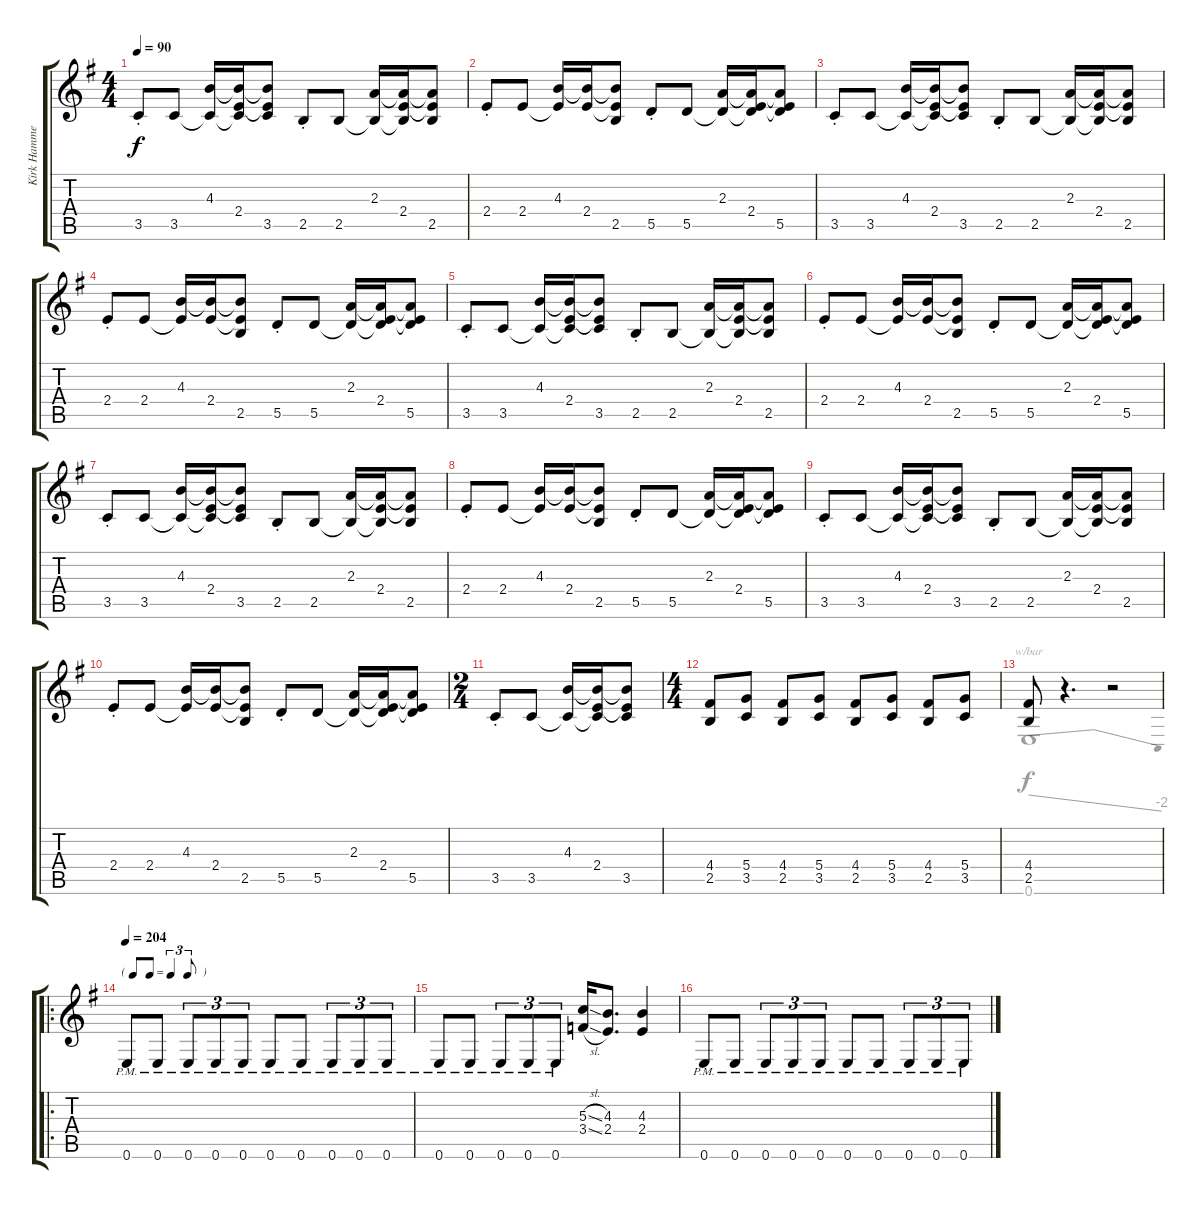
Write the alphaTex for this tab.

\track ("Kirk Hammett" "Kirk Hamme") {instrument distortionguitar}
\staff {score tabs}
\tuning (E4 B3 G3 D3 A2 E2) {hide}
\voice
\ts (4 4)
\tempo 90
\clef g2
\ks eminor
3.5{st}.8{dy f} 3.5.8 (4.3 3.5{t}).16 (4.3{t} 2.4 3.5{t}).16 (4.3{t} 2.4{t} 3.5).8 2.5{st}.8 2.5.8 (2.3 2.5{t}).16 (2.3{t} 2.4 2.5{t}).16 (2.3{t} 2.4{t} 2.5).8 |
2.4{st}.8 2.4.8 (4.3 2.4{t}).16 (4.3{t} 2.4).16 (4.3{t} 2.4{t} 2.5).8 5.5{st}.8 5.5.8 (2.3 5.5{t}).16 (2.3{t} 2.4 5.5{t}).16 (2.3{t} 2.4{t} 5.5).8 |
3.5{st}.8 3.5.8 (4.3 3.5{t}).16 (4.3{t} 2.4 3.5{t}).16 (4.3{t} 2.4{t} 3.5).8 2.5{st}.8 2.5.8 (2.3 2.5{t}).16 (2.3{t} 2.4 2.5{t}).16 (2.3{t} 2.4{t} 2.5).8 |
2.4{st}.8 2.4.8 (4.3 2.4{t}).16 (4.3{t} 2.4).16 (4.3{t} 2.4{t} 2.5).8 5.5{st}.8 5.5.8 (2.3 5.5{t}).16 (2.3{t} 2.4 5.5{t}).16 (2.3{t} 2.4{t} 5.5).8 |
3.5{st}.8 3.5.8 (4.3 3.5{t}).16 (4.3{t} 2.4 3.5{t}).16 (4.3{t} 2.4{t} 3.5).8 2.5{st}.8 2.5.8 (2.3 2.5{t}).16 (2.3{t} 2.4 2.5{t}).16 (2.3{t} 2.4{t} 2.5).8 |
2.4{st}.8 2.4.8 (4.3 2.4{t}).16 (4.3{t} 2.4).16 (4.3{t} 2.4{t} 2.5).8 5.5{st}.8 5.5.8 (2.3 5.5{t}).16 (2.3{t} 2.4 5.5{t}).16 (2.3{t} 2.4{t} 5.5).8 |
3.5{st}.8 3.5.8 (4.3 3.5{t}).16 (4.3{t} 2.4 3.5{t}).16 (4.3{t} 2.4{t} 3.5).8 2.5{st}.8 2.5.8 (2.3 2.5{t}).16 (2.3{t} 2.4 2.5{t}).16 (2.3{t} 2.4{t} 2.5).8 |
2.4{st}.8 2.4.8 (4.3 2.4{t}).16 (4.3{t} 2.4).16 (4.3{t} 2.4{t} 2.5).8 5.5{st}.8 5.5.8 (2.3 5.5{t}).16 (2.3{t} 2.4 5.5{t}).16 (2.3{t} 2.4{t} 5.5).8 |
3.5{st}.8 3.5.8 (4.3 3.5{t}).16 (4.3{t} 2.4 3.5{t}).16 (4.3{t} 2.4{t} 3.5).8 2.5{st}.8 2.5.8 (2.3 2.5{t}).16 (2.3{t} 2.4 2.5{t}).16 (2.3{t} 2.4{t} 2.5).8 |
2.4{st}.8 2.4.8 (4.3 2.4{t}).16 (4.3{t} 2.4).16 (4.3{t} 2.4{t} 2.5).8 5.5{st}.8 5.5.8 (2.3 5.5{t}).16 (2.3{t} 2.4 5.5{t}).16 (2.3{t} 2.4{t} 5.5).8 |
\ts (2 4)
3.5{st}.8 3.5.8 (4.3 3.5{t}).16 (4.3{t} 2.4 3.5{t}).16 (4.3{t} 2.4{t} 3.5).8 |
\ts (4 4)
(4.4 2.5).8 (5.4 3.5).8 (4.4 2.5).8 (5.4 3.5).8 (4.4 2.5).8 (5.4 3.5).8 (4.4 2.5).8 (5.4 3.5).8 |
(4.4 2.5).8 r.4{d} r.2 |
\ro
\tf triplet8th
\tempo 204
0.6{pm}.8 0.6{pm}.8 0.6{pm}.8{tu (3 2)} 0.6{pm}.8{tu (3 2)} 0.6{pm}.8{tu (3 2)} 0.6{pm}.8 0.6{pm}.8 0.6{pm}.8{tu (3 2)} 0.6{pm}.8{tu (3 2)} 0.6{pm}.8{tu (3 2)} |
0.6{pm}.8 0.6{pm}.8 0.6{pm}.8{tu (3 2)} 0.6{pm}.8{tu (3 2)} 0.6{pm}.8{tu (3 2)} (5.3{sl} 3.4{sl}).16 (4.3 2.4).8{d} (4.3 2.4).4 |
0.6{pm}.8 0.6{pm}.8 0.6{pm}.8{tu (3 2)} 0.6{pm}.8{tu (3 2)} 0.6{pm}.8{tu (3 2)} 0.6{pm}.8 0.6{pm}.8 0.6{pm}.8{tu (3 2)} 0.6{pm}.8{tu (3 2)} 0.6{pm}.8{tu (3 2)}
\voice
\clef g2
\ottava regular
\simile none
\ks eminor
|
|
|
|
|
|
|
|
|
|
|
|
0.6.1{tbe (dive default 0 0 60 -8)} |
|
|
